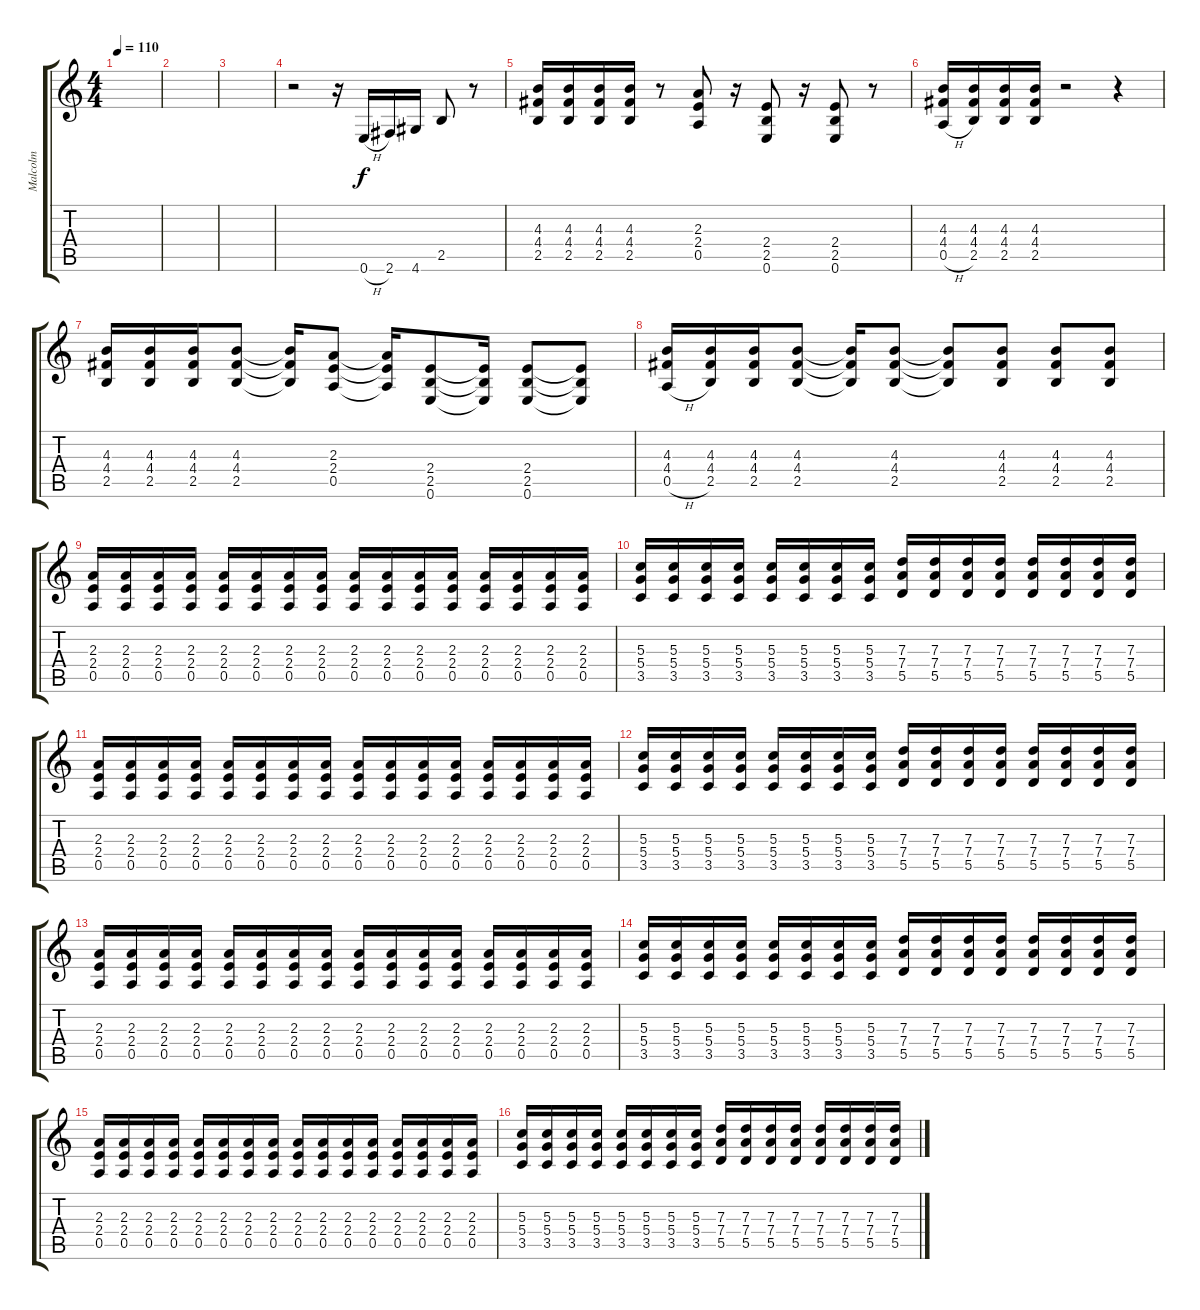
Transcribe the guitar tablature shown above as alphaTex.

\track ("Malcolm" "Malcolm") {instrument overdrivenguitar}
\staff {score tabs}
\tuning (E4 B3 G3 D3 A2 E2) {hide}
\ts (4 4)
\tempo 110
\clef g2
\ks c
|
|
|
r.2 r.16 0.6{h}.16 2.6.16 4.6.16 2.5.8 r.8 |
(4.3 4.4 2.5).16 (4.3 4.4 2.5).16 (4.3 4.4 2.5).16 (4.3 4.4 2.5).16 r.8 (2.3 2.4 0.5).8 r.16 (2.4 2.5 0.6).8 r.16 (2.4 2.5 0.6).8 r.8 |
(4.3 4.4 0.5{h}).16 (4.3 4.4 2.5).16 (4.3 4.4 2.5).16 (4.3 4.4 2.5).16 r.2 r.4 |
(4.3 4.4 2.5).16 (4.3 4.4 2.5).16 (4.3 4.4 2.5).16 (4.3 4.4 2.5).8 (4.3{t} 4.4{t} 2.5{t}).16 (2.3 2.4 0.5).8 (2.3{t} 2.4{t} 0.5{t}).16 (2.4 2.5 0.6).8 (2.4{t} 2.5{t} 0.6{t}).16 (2.4 2.5 0.6).8 (2.4{t} 2.5{t} 0.6{t}).8 |
(4.3 4.4 0.5{h}).16 (4.3 4.4 2.5).16 (4.3 4.4 2.5).16 (4.3 4.4 2.5).8 (4.3{t} 4.4{t} 2.5{t}).16 (4.3 4.4 2.5).8 (4.3{t} 4.4{t} 2.5{t}).8 (4.3 4.4 2.5).8 (4.3 4.4 2.5).8 (4.3 4.4 2.5).8 |
(2.3 2.4 0.5).16 (2.3 2.4 0.5).16 (2.3 2.4 0.5).16 (2.3 2.4 0.5).16 (2.3 2.4 0.5).16 (2.3 2.4 0.5).16 (2.3 2.4 0.5).16 (2.3 2.4 0.5).16 (2.3 2.4 0.5).16 (2.3 2.4 0.5).16 (2.3 2.4 0.5).16 (2.3 2.4 0.5).16 (2.3 2.4 0.5).16 (2.3 2.4 0.5).16 (2.3 2.4 0.5).16 (2.3 2.4 0.5).16 |
(5.3 5.4 3.5).16 (5.3 5.4 3.5).16 (5.3 5.4 3.5).16 (5.3 5.4 3.5).16 (5.3 5.4 3.5).16 (5.3 5.4 3.5).16 (5.3 5.4 3.5).16 (5.3 5.4 3.5).16 (7.3 7.4 5.5).16 (7.3 7.4 5.5).16 (7.3 7.4 5.5).16 (7.3 7.4 5.5).16 (7.3 7.4 5.5).16 (7.3 7.4 5.5).16 (7.3 7.4 5.5).16 (7.3 7.4 5.5).16 |
(2.3 2.4 0.5).16 (2.3 2.4 0.5).16 (2.3 2.4 0.5).16 (2.3 2.4 0.5).16 (2.3 2.4 0.5).16 (2.3 2.4 0.5).16 (2.3 2.4 0.5).16 (2.3 2.4 0.5).16 (2.3 2.4 0.5).16 (2.3 2.4 0.5).16 (2.3 2.4 0.5).16 (2.3 2.4 0.5).16 (2.3 2.4 0.5).16 (2.3 2.4 0.5).16 (2.3 2.4 0.5).16 (2.3 2.4 0.5).16 |
(5.3 5.4 3.5).16 (5.3 5.4 3.5).16 (5.3 5.4 3.5).16 (5.3 5.4 3.5).16 (5.3 5.4 3.5).16 (5.3 5.4 3.5).16 (5.3 5.4 3.5).16 (5.3 5.4 3.5).16 (7.3 7.4 5.5).16 (7.3 7.4 5.5).16 (7.3 7.4 5.5).16 (7.3 7.4 5.5).16 (7.3 7.4 5.5).16 (7.3 7.4 5.5).16 (7.3 7.4 5.5).16 (7.3 7.4 5.5).16 |
(2.3 2.4 0.5).16 (2.3 2.4 0.5).16 (2.3 2.4 0.5).16 (2.3 2.4 0.5).16 (2.3 2.4 0.5).16 (2.3 2.4 0.5).16 (2.3 2.4 0.5).16 (2.3 2.4 0.5).16 (2.3 2.4 0.5).16 (2.3 2.4 0.5).16 (2.3 2.4 0.5).16 (2.3 2.4 0.5).16 (2.3 2.4 0.5).16 (2.3 2.4 0.5).16 (2.3 2.4 0.5).16 (2.3 2.4 0.5).16 |
(5.3 5.4 3.5).16 (5.3 5.4 3.5).16 (5.3 5.4 3.5).16 (5.3 5.4 3.5).16 (5.3 5.4 3.5).16 (5.3 5.4 3.5).16 (5.3 5.4 3.5).16 (5.3 5.4 3.5).16 (7.3 7.4 5.5).16 (7.3 7.4 5.5).16 (7.3 7.4 5.5).16 (7.3 7.4 5.5).16 (7.3 7.4 5.5).16 (7.3 7.4 5.5).16 (7.3 7.4 5.5).16 (7.3 7.4 5.5).16 |
(2.3 2.4 0.5).16 (2.3 2.4 0.5).16 (2.3 2.4 0.5).16 (2.3 2.4 0.5).16 (2.3 2.4 0.5).16 (2.3 2.4 0.5).16 (2.3 2.4 0.5).16 (2.3 2.4 0.5).16 (2.3 2.4 0.5).16 (2.3 2.4 0.5).16 (2.3 2.4 0.5).16 (2.3 2.4 0.5).16 (2.3 2.4 0.5).16 (2.3 2.4 0.5).16 (2.3 2.4 0.5).16 (2.3 2.4 0.5).16 |
(5.3 5.4 3.5).16 (5.3 5.4 3.5).16 (5.3 5.4 3.5).16 (5.3 5.4 3.5).16 (5.3 5.4 3.5).16 (5.3 5.4 3.5).16 (5.3 5.4 3.5).16 (5.3 5.4 3.5).16 (7.3 7.4 5.5).16 (7.3 7.4 5.5).16 (7.3 7.4 5.5).16 (7.3 7.4 5.5).16 (7.3 7.4 5.5).16 (7.3 7.4 5.5).16 (7.3 7.4 5.5).16 (7.3 7.4 5.5).16
